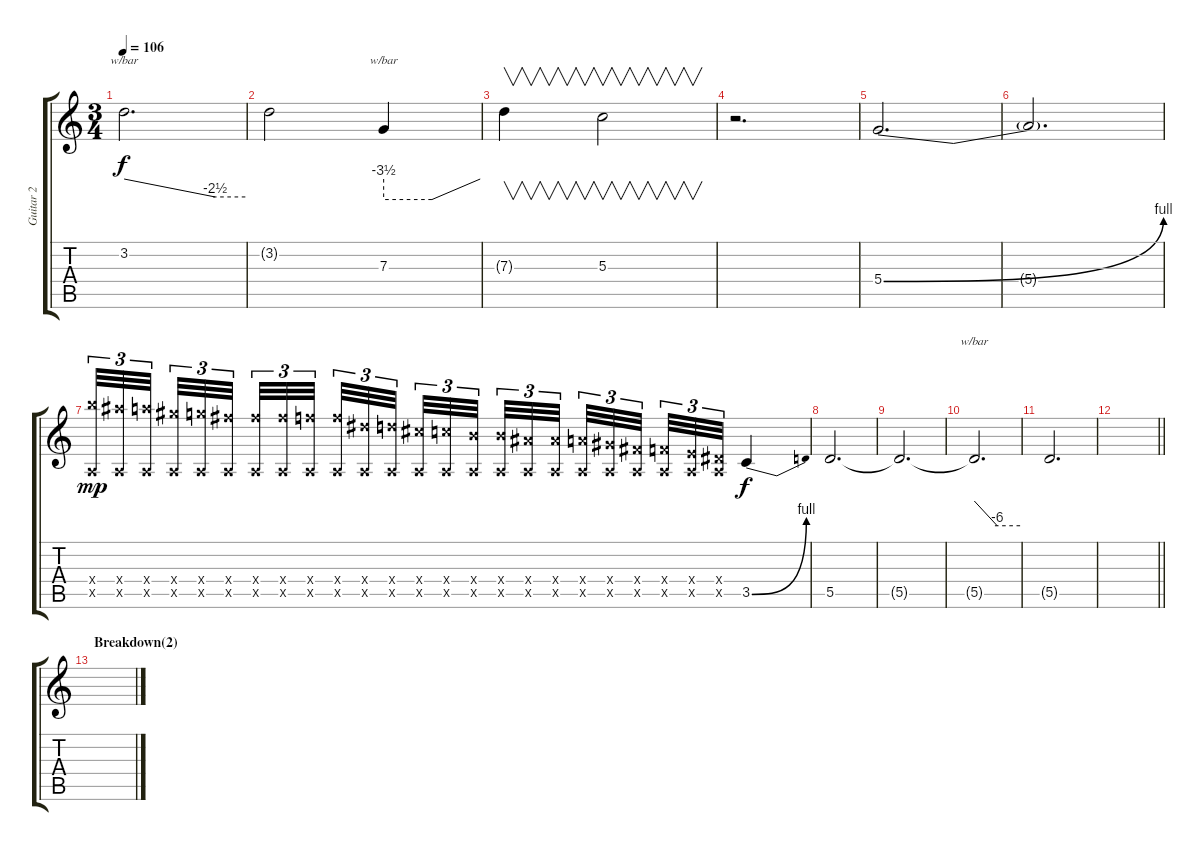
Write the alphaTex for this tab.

\track ("Guitar 2" "Guitar 2") {instrument distortionguitar}
\staff {score tabs}
\tuning (E4 B3 G3 D3 A2 D2) {hide}
\ts (3 4)
\tempo 106
\clef g2
\ks c
3.2.2{d tbe (custom default 0 0 45 -10 60 -10) dy f} |
3.2{t}.2 7.3.4{tbe (custom default 0 -14 30 -14 60 0)} |
7.3{t}.4{v} 5.3.2{v} |
r.2{d} |
5.4{be (bend 0 0 60 4)}.2{d} |
5.4{t}.2{d} |
(21.4{x} 0.5{x}).32{tu (3 2) dy mp} (20.4{x} 0.5{x}).32{tu (3 2)} (19.4{x} 0.5{x}).32{tu (3 2) beam splitsecondary} (18.4{x} 0.5{x}).32{tu (3 2)} (17.4{x} 0.5{x}).32{tu (3 2)} (16.4{x} 0.5{x}).32{tu (3 2) beam splitsecondary} (16.4{x} 0.5{x}).32{tu (3 2)} (16.4{x} 0.5{x}).32{tu (3 2)} (15.4{x} 0.5{x}).32{tu (3 2) beam splitsecondary} (15.4{x} 0.5{x}).32{tu (3 2)} (13.4{x} 0.5{x}).32{tu (3 2)} (12.4{x} 0.5{x}).32{tu (3 2)} (11.4{x} 0.5{x}).32{tu (3 2)} (10.4{x} 0.5{x}).32{tu (3 2)} (9.4{x} 0.5{x}).32{tu (3 2) beam splitsecondary} (9.4{x} 0.5{x}).32{tu (3 2)} (8.4{x} 0.5{x}).32{tu (3 2)} (8.4{x} 0.5{x}).32{tu (3 2) beam splitsecondary} (7.4{x} 0.5{x}).32{tu (3 2)} (6.4{x} 0.5{x}).32{tu (3 2)} (4.4{x} 0.5{x}).32{tu (3 2) beam splitsecondary} (3.4{x} 0.5{x}).32{tu (3 2)} (2.4{x} 0.5{x}).32{tu (3 2)} (1.4{x} 0.5{x}).32{tu (3 2)} 3.5{be (bend 0 0 60 4)}.4{dy f} |
5.5.2{d} |
5.5{t}.2{d} |
5.5{t}.2{d tbe (custom default 0 0 30 -24 60 -24)} |
5.5{t}.2{d} |
\barLineRight lightlight
|
\section ("" "Breakdown(2)")
